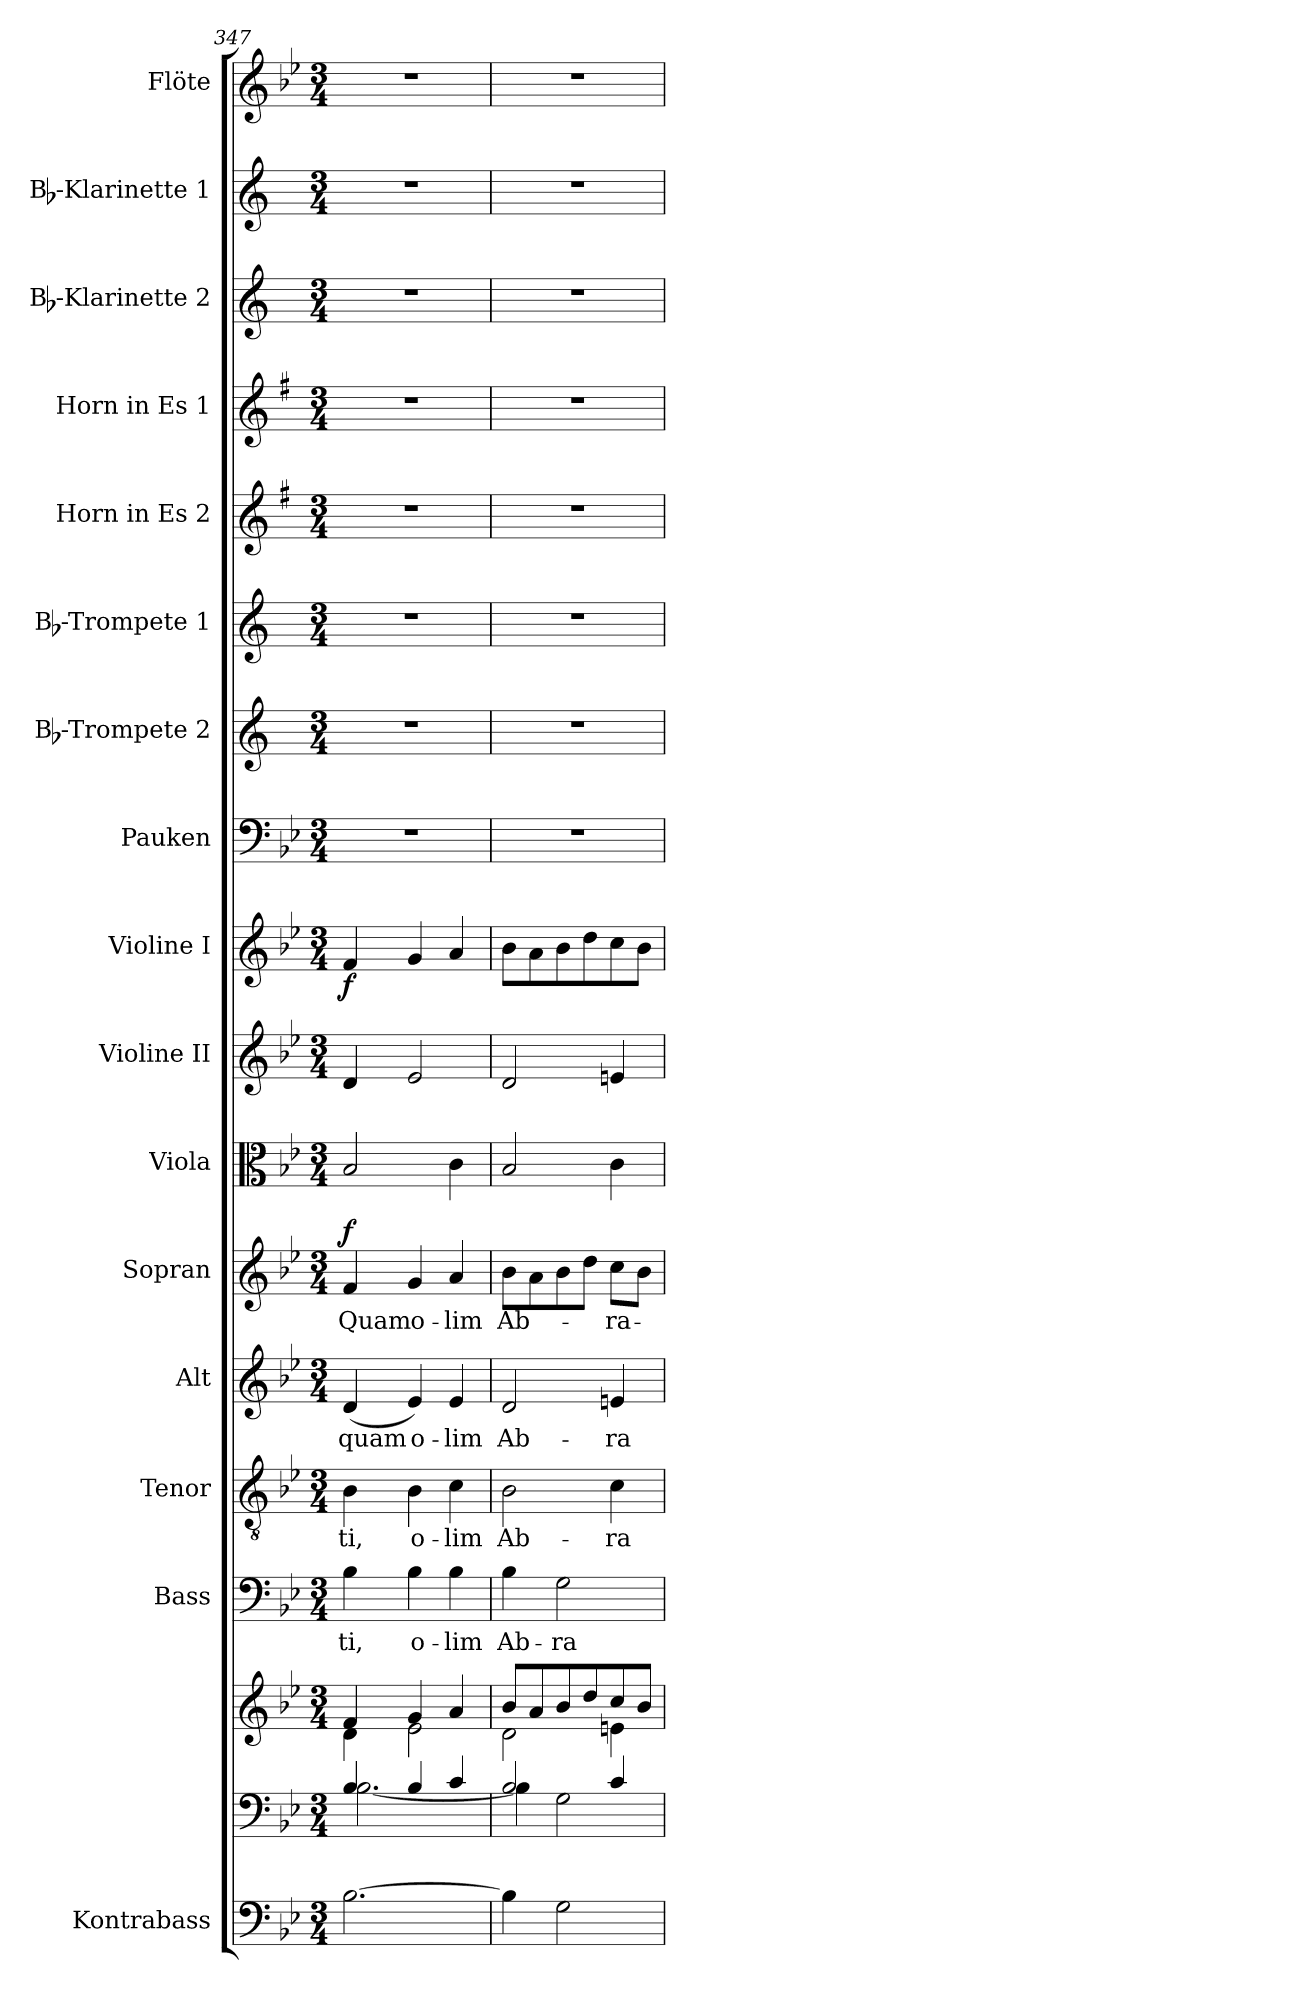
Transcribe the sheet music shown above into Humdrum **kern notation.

**kern	**kern	**kern	**kern	**text	**kern	**text	**kern	**text	**kern	**text	**dynam	**kern	**kern	**kern	**dynam	**kern	**kern	**kern	**kern	**kern	**kern	**kern	**kern
*part17	*part16	*part16	*part15	*part15	*part14	*part14	*part13	*part13	*part12	*part12	*part12	*part11	*part10	*part9	*part9	*part8	*part7	*part6	*part5	*part4	*part3	*part2	*part1
*staff18	*staff17	*staff16	*staff15	*staff15	*staff14	*staff14	*staff13	*staff13	*staff12	*staff12	*staff12	*staff11	*staff10	*staff9	*staff9	*staff8	*staff7	*staff6	*staff5	*staff4	*staff3	*staff2	*staff1
*I"Kontrabass	*	*	*I"Bass	*	*I"Tenor	*	*I"Alt	*	*I"Sopran	*	*	*I"Viola	*I"Violine II	*I"Violine I	*	*I"Pauken	*I"Bb-Trompete 2	*I"Bb-Trompete 1	*I"Horn in Es 2	*I"Horn in Es 1	*I"Bb-Klarinette 2	*I"Bb-Klarinette 1	*I"Flöte
*I'Kb.	*	*	*I'B.	*	*I'T.	*	*I'A.	*	*I'S.	*	*	*I'Vla.	*I'Vl. II	*I'Vl. I	*	*I'Pk.	*I'Bb Trp. 2	*I'Bb Trp. 1	*	*	*I'Bb Kl. 2	*I'Bb Kl. 1	*I'Fl.
*clefF4	*clefF4	*clefG2	*clefF4	*	*clefGv2	*	*clefG2	*	*clefG2	*	*	*clefC3	*clefG2	*clefG2	*	*clefF4	*clefG2	*clefG2	*clefG2	*clefG2	*clefG2	*clefG2	*clefG2
*ITrd7c12	*	*	*	*	*	*	*	*	*	*	*	*	*	*	*	*	*ITrd1c2	*ITrd1c2	*ITrd5c9	*ITrd5c9	*ITrd1c2	*ITrd1c2	*
*k[b-e-]	*k[b-e-]	*k[b-e-]	*k[b-e-]	*	*k[b-e-]	*	*k[b-e-]	*	*k[b-e-]	*	*	*k[b-e-]	*k[b-e-]	*k[b-e-]	*	*k[b-e-]	*k[b-e-]	*k[b-e-]	*k[b-e-]	*k[b-e-]	*k[b-e-]	*k[b-e-]	*k[b-e-]
*B-:	*B-:	*B-:	*B-:	*	*B-:	*	*B-:	*	*B-:	*	*	*B-:	*B-:	*B-:	*	*B-:	*B-:	*B-:	*B-:	*B-:	*B-:	*B-:	*B-:
*M3/4	*M3/4	*M3/4	*M3/4	*	*M3/4	*	*M3/4	*	*M3/4	*	*	*M3/4	*M3/4	*M3/4	*	*M3/4	*M3/4	*M3/4	*M3/4	*M3/4	*M3/4	*M3/4	*M3/4
=347	=347	=347	=347	=347	=347	=347	=347	=347	=347	=347	=347	=347	=347	=347	=347	=347	=347	=347	=347	=347	=347	=347	=347
*	*^	*^	*	*	*	*	*	*	*	*	*	*	*	*	*	*	*	*	*	*	*	*	*
!	!	!	!	!	!	!LO:LY:b	!	!LO:LY:b	!	!LO:LY:b	!	!LO:LY:b	!LO:DY:a	!	!	!	!LO:DY:b	!	!	!	!	!	!	!	!
[2.BB-\	4B-/	[<2.B-\	4f/	4d\	4B-\	-ti,	4B-\	-ti,	(<4d/	quam	4f/	Quam	f	2B-/	4d/	4f/	f	2.r	2.r	2.r	2.r	2.r	2.r	2.r	2.r
!	!	!	!	!	!	!LO:LY:b	!	!LO:LY:b	!	!LO:LY:b	!	!LO:LY:b	!	!	!	!	!	!	!	!	!	!	!	!	!
.	4B-/	.	4g/	2e-\	4B-\	o-	4B-\	o-	4e-/)	o-	4g/	o-	.	.	2e-/	4g/	.	.	.	.	.	.	.	.	.
!	!	!	!	!	!	!LO:LY:b	!	!LO:LY:b	!	!LO:LY:b	!	!LO:LY:b	!	!	!	!	!	!	!	!	!	!	!	!	!
.	4c/	.	4a/	.	4B-\	-lim	4c\	-lim	4e-/	-lim	4a/	-lim	.	4c\	.	4a/	.	.	.	.	.	.	.	.	.
=348	=348	=348	=348	=348	=348	=348	=348	=348	=348	=348	=348	=348	=348	=348	=348	=348	=348	=348	=348	=348	=348	=348	=348	=348	=348
!	!	!	!	!	!	!LO:LY:b	!	!LO:LY:b	!	!LO:LY:b	!	!LO:LY:b	!	!	!	!	!	!	!	!	!	!	!	!	!
4BB-\]	2B-/	4B-\]	8b-/L	2d\	4B-\	Ab-	2B-\	Ab-	2d/	Ab-	8b-\L	Ab-	.	2B-/	2d/	8b-\L	.	2.r	2.r	2.r	2.r	2.r	2.r	2.r	2.r
.	.	.	8a/	.	.	.	.	.	.	.	8a\	.	.	.	.	8a\	.	.	.	.	.	.	.	.	.
!	!	!	!	!	!	!LO:LY:b	!	!	!	!	!	!	!	!	!	!	!	!	!	!	!	!	!	!	!
2GG\	.	2G\	8b-/	.	2G\	-ra-	.	.	.	.	8b-\	.	.	.	.	8b-\	.	.	.	.	.	.	.	.	.
.	.	.	8dd/	.	.	.	.	.	.	.	8dd\J	.	.	.	.	8dd\	.	.	.	.	.	.	.	.	.
!	!	!	!	!	!	!	!	!LO:LY:b	!	!LO:LY:b	!	!LO:LY:b	!	!	!	!	!	!	!	!	!	!	!	!	!
.	4c/	.	8cc/	4en\	.	.	4c\	-ra-	4en/	-ra-	8cc\L	-ra-	.	4c\	4en/	8cc\	.	.	.	.	.	.	.	.	.
.	.	.	8b-/J	.	.	.	.	.	.	.	8b-\J	.	.	.	.	8b-\J	.	.	.	.	.	.	.	.	.
*	*v	*v	*	*	*	*	*	*	*	*	*	*	*	*	*	*	*	*	*	*	*	*	*	*	*
*	*	*v	*v	*	*	*	*	*	*	*	*	*	*	*	*	*	*	*	*	*	*	*	*	*
=	=	=	=	=	=	=	=	=	=	=	=	=	=	=	=	=	=	=	=	=	=	=	=
*-	*-	*-	*-	*-	*-	*-	*-	*-	*-	*-	*-	*-	*-	*-	*-	*-	*-	*-	*-	*-	*-	*-	*-
